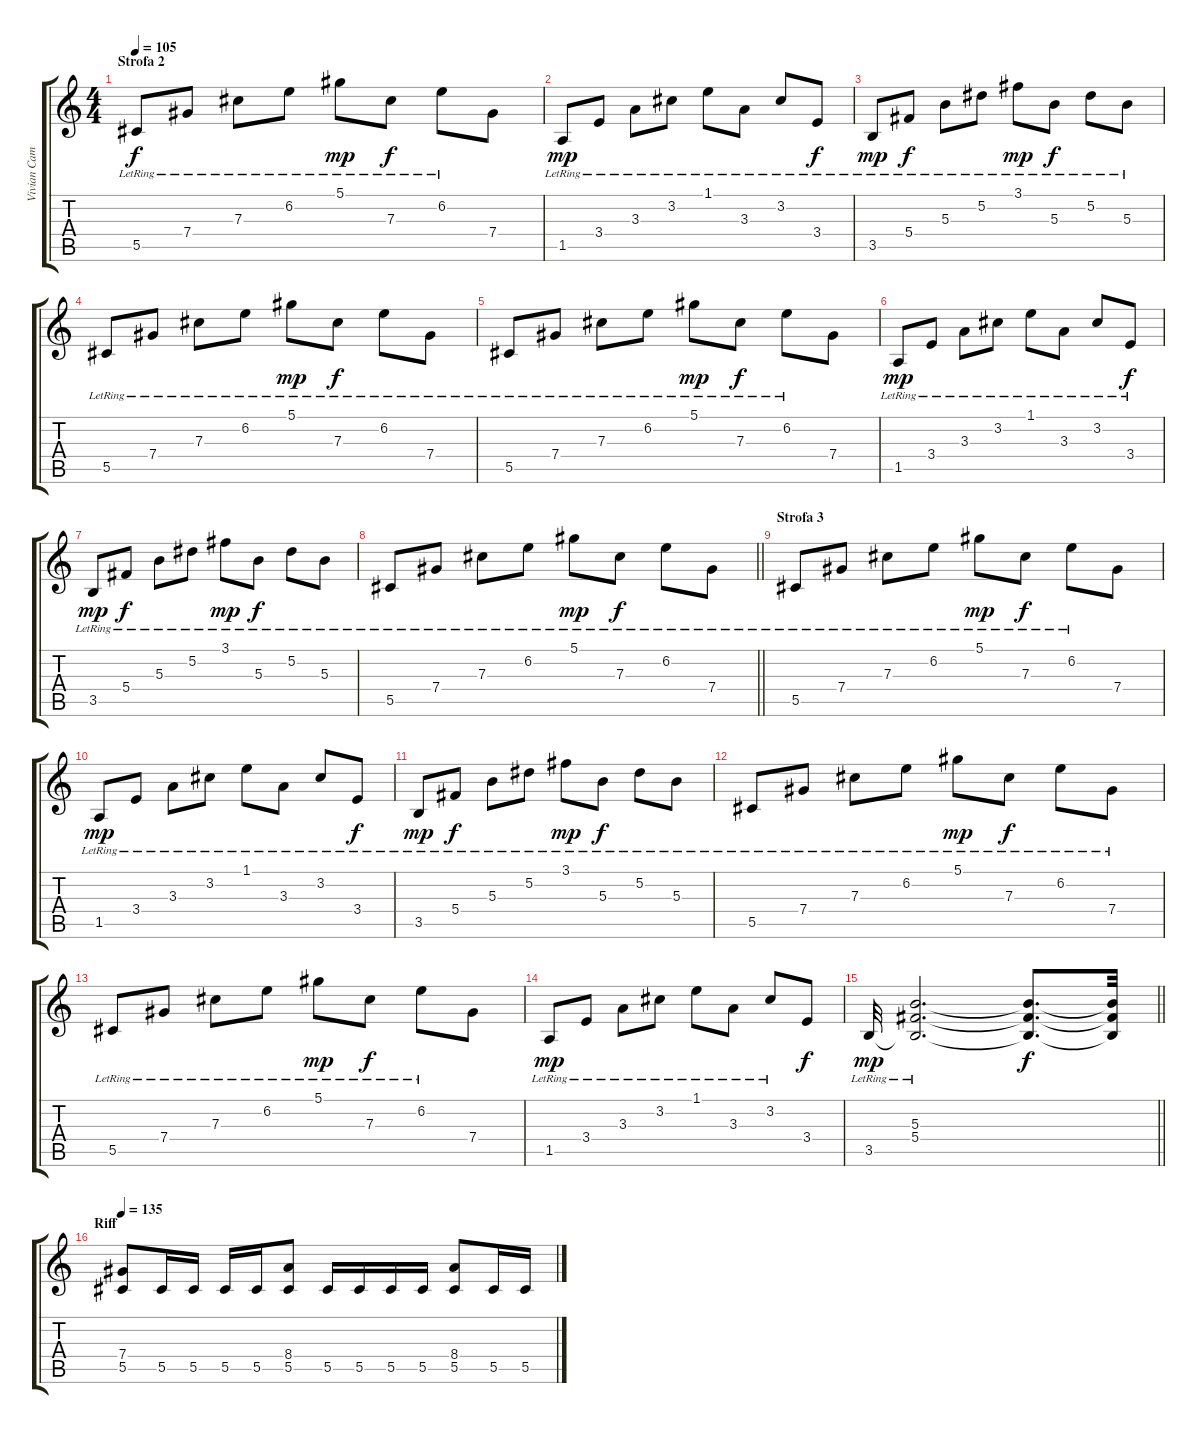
\track ("Vivian Campbell" "Vivian Cam") {instrument acousticguitarsteel}
\staff {score tabs}
\tuning (Eb4 Bb3 Gb3 Db3 Ab2 Eb2) {hide}
\ts (4 4)
\section ("" "Strofa 2")
\tempo 105
\clef g2
\ks c
5.5{lr}.8{dy f} 7.4{lr}.8 7.3{lr}.8 6.2{lr}.8 5.1{lr}.8{dy mp} 7.3{lr}.8{dy f} 6.2{lr}.8 7.4.8 |
1.5{lr}.8{dy mp} 3.4{lr}.8 3.3{lr}.8 3.2{lr}.8 1.1{lr}.8 3.3{lr}.8 3.2{lr}.8 3.4{lr}.8{dy f} |
3.5{lr}.8{dy mp} 5.4{lr}.8{dy f} 5.3{lr}.8 5.2{lr}.8 3.1{lr}.8{dy mp} 5.3{lr}.8{dy f} 5.2{lr}.8 5.3{lr}.8 |
5.5{lr}.8 7.4{lr}.8 7.3{lr}.8 6.2{lr}.8 5.1{lr}.8{dy mp} 7.3{lr}.8{dy f} 6.2{lr}.8 7.4{lr}.8 |
5.5{lr}.8 7.4{lr}.8 7.3{lr}.8 6.2{lr}.8 5.1{lr}.8{dy mp} 7.3{lr}.8{dy f} 6.2{lr}.8 7.4.8 |
1.5{lr}.8{dy mp} 3.4{lr}.8 3.3{lr}.8 3.2{lr}.8 1.1{lr}.8 3.3{lr}.8 3.2{lr}.8 3.4{lr}.8{dy f} |
3.5{lr}.8{dy mp} 5.4{lr}.8{dy f} 5.3{lr}.8 5.2{lr}.8 3.1{lr}.8{dy mp} 5.3{lr}.8{dy f} 5.2{lr}.8 5.3{lr}.8 |
\barLineRight lightlight
5.5{lr}.8 7.4{lr}.8 7.3{lr}.8 6.2{lr}.8 5.1{lr}.8{dy mp} 7.3{lr}.8{dy f} 6.2{lr}.8 7.4{lr}.8 |
\section ("" "Strofa 3")
5.5{lr}.8 7.4{lr}.8 7.3{lr}.8 6.2{lr}.8 5.1{lr}.8{dy mp} 7.3{lr}.8{dy f} 6.2{lr}.8 7.4.8 |
1.5{lr}.8{dy mp} 3.4{lr}.8 3.3{lr}.8 3.2{lr}.8 1.1{lr}.8 3.3{lr}.8 3.2{lr}.8 3.4{lr}.8{dy f} |
3.5{lr}.8{dy mp} 5.4{lr}.8{dy f} 5.3{lr}.8 5.2{lr}.8 3.1{lr}.8{dy mp} 5.3{lr}.8{dy f} 5.2{lr}.8 5.3{lr}.8 |
5.5{lr}.8 7.4{lr}.8 7.3{lr}.8 6.2{lr}.8 5.1{lr}.8{dy mp} 7.3{lr}.8{dy f} 6.2{lr}.8 7.4{lr}.8 |
5.5{lr}.8 7.4{lr}.8 7.3{lr}.8 6.2{lr}.8 5.1{lr}.8{dy mp} 7.3{lr}.8{dy f} 6.2{lr}.8 7.4.8 |
1.5{lr}.8{dy mp} 3.4{lr}.8 3.3{lr}.8 3.2{lr}.8 1.1{lr}.8 3.3{lr}.8 3.2{lr}.8 3.4.8{dy f} |
\barLineRight lightlight
3.5{lr}.32{dy mp} (5.3{lr} 5.4{lr} 3.5{t}).2{d} (5.3{t} 5.4{t} 3.5{t}).8{d dy f} (5.3{t} 5.4{t} 3.5{t}).32 |
\section ("" "Riff")
\tempo 135
(7.4 5.5).8{instrument overdrivenguitar} 5.5.16 5.5.16 5.5.16 5.5.16 (8.4 5.5).8 5.5.16 5.5.16 5.5.16 5.5.16 (8.4 5.5).8 5.5.16 5.5.16
